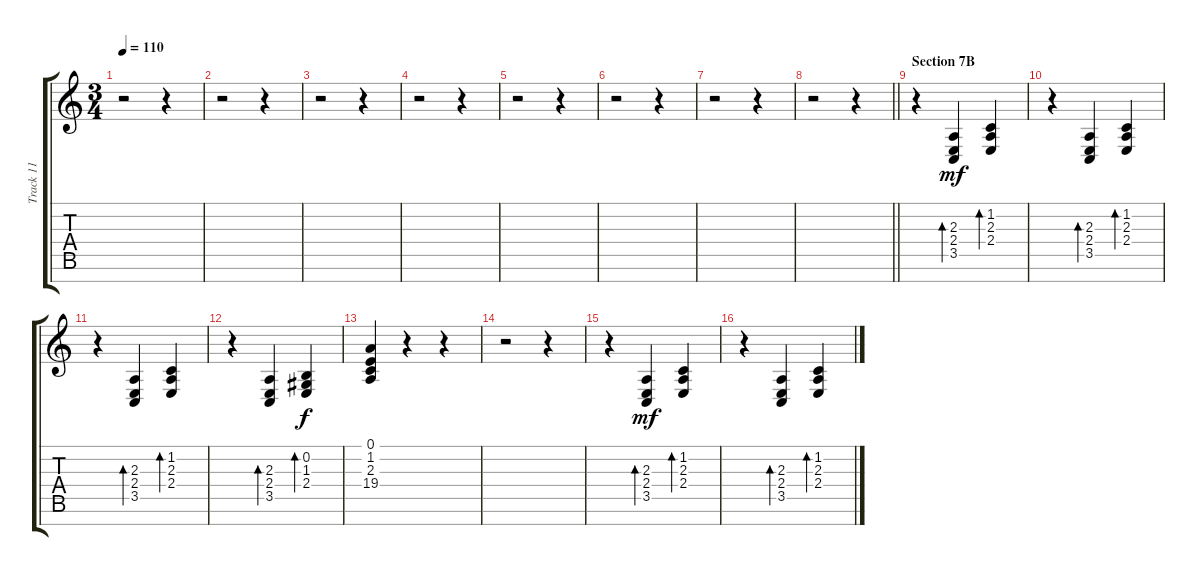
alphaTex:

\track ("Track 11" "Track 11") {instrument acousticgrandpiano}
\staff {score tabs}
\tuning (E4 B3 G3 D3 A2 E2 B1) {hide}
\ts (3 4)
\tempo 110
\clef g2
\ks c
r.2{dy mf} r.4 |
r.2 r.4 |
r.2 r.4 |
r.2 r.4 |
r.2 r.4 |
r.2 r.4 |
r.2 r.4 |
\barLineRight lightlight
r.2 r.4 |
\section ("" "Section 7B")
r.4 (2.3 2.4 3.5).4{bd 240} (1.2 2.3 2.4).4{bd 240} |
r.4 (2.3 2.4 3.5).4{bd 240} (1.2 2.3 2.4).4{bd 240} |
r.4 (2.3 2.4 3.5).4{bd 240} (1.2 2.3 2.4).4{bd 240} |
r.4 (2.3 2.4 3.5).4{bd 240} (0.2 1.3 2.4).4{bd 240 dy f} |
(0.1 1.2 2.3 19.4).4 r.4 r.4 |
r.2 r.4 |
r.4 (2.3 2.4 3.5).4{bd 240 dy mf} (1.2 2.3 2.4).4{bd 240} |
r.4 (2.3 2.4 3.5).4{bd 240} (1.2 2.3 2.4).4{bd 240}
